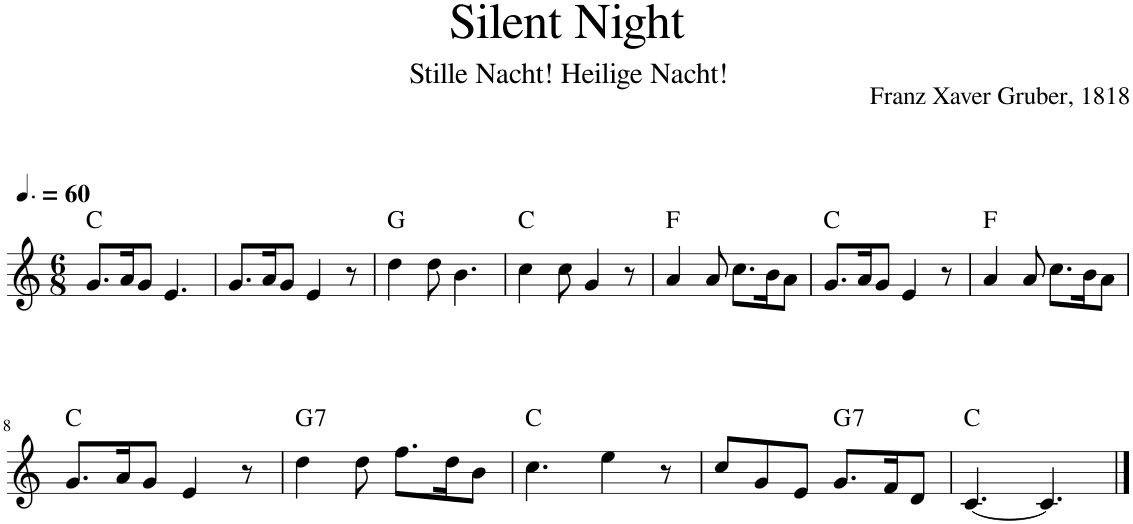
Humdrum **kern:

**kern	**harte
*part1	*part1
*staff1	*
*I"Piano	*
*I'Pno	*
*clefG2	*
*k[]	*
*M6/8	*
*MM90	*
=1	=1
8.g/L	C:maj
16a/K	.
8g/J	.
4.e/	.
=2	=2
8.g/L	.
16a/K	.
8g/J	.
4e/	.
8r	.
=3	=3
4dd\	G:maj
8dd\	.
4.b\	.
=4	=4
4cc\	C:maj
8cc\	.
4g/	.
8r	.
=5	=5
4a/	F:maj
8a/	.
8.cc\L	.
16b\K	.
8a\J	.
=6	=6
8.g/L	C:maj
16a/K	.
8g/J	.
4e/	.
8r	.
=7	=7
4a/	F:maj
8a/	.
8.cc\L	.
16b\K	.
8a\J	.
!!LO:LB:g=z
=8	=8
8.g/L	C:maj
16a/K	.
8g/J	.
4e/	.
8r	.
=9	=9
!	!LO:H:kt=7
4dd\	G:7
8dd\	.
8.ff\L	.
16dd\K	.
8b\J	.
=10	=10
4.cc\	C:maj
4ee\	.
8r	.
=11	=11
8cc/L	.
8g/	.
8e/J	.
!	!LO:H:kt=7
8.g/L	G:7
16f/K	.
8d/J	.
=12	=12
[4.c/	C:maj
4.c/]	.
==	==
*-	*-
